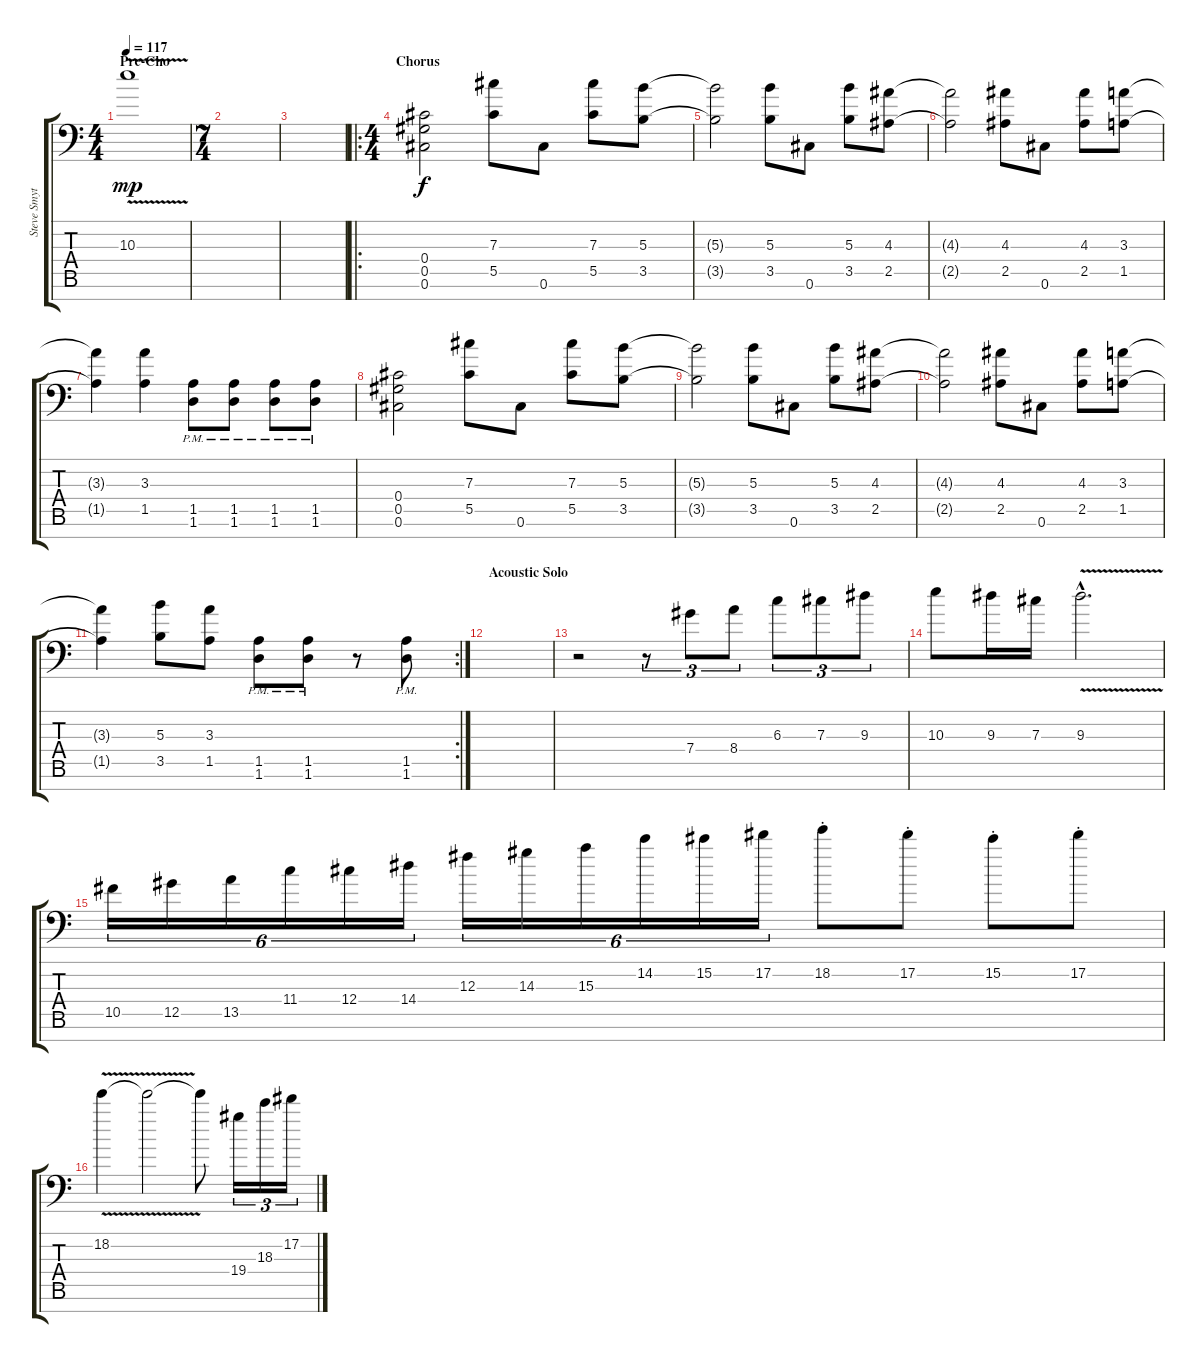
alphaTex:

\track ("Steve Smyth Lead" "Steve Smyt") {instrument distortionguitar}
\staff {score tabs}
\tuning (Eb4 Bb3 Gb3 Db3 Ab2 Db2 Ab1) {hide}
\ts (4 4)
\section ("" "Pre-Cho")
\tempo 117
\clef f4
\ks c
10.3{v}.1{dy mp} |
\ts (7 4)
|
|
\ro
\ts (4 4)
\section ("" "Chorus")
(0.4 0.5 0.6).2{dy f instrument distortionguitar} (7.3 5.5).8 0.6.8 (7.3 5.5).8 (5.3 3.5).8 |
(5.3{t} 3.5{t}).2 (5.3 3.5).8 0.6.8 (5.3 3.5).8 (4.3 2.5).8 |
(4.3{t} 2.5{t}).2 (4.3 2.5).8 0.6.8 (4.3 2.5).8 (3.3 1.5).8 |
(3.3{t} 1.5{t}).4 (3.3 1.5).4 (1.5{pm} 1.6{pm}).8 (1.5{pm} 1.6{pm}).8 (1.5{pm} 1.6{pm}).8 (1.5{pm} 1.6{pm}).8 |
(0.4 0.5 0.6).2{instrument distortionguitar} (7.3 5.5).8 0.6.8 (7.3 5.5).8 (5.3 3.5).8 |
(5.3{t} 3.5{t}).2 (5.3 3.5).8 0.6.8 (5.3 3.5).8 (4.3 2.5).8 |
(4.3{t} 2.5{t}).2 (4.3 2.5).8 0.6.8 (4.3 2.5).8 (3.3 1.5).8 |
\rc 2
(3.3{t} 1.5{t}).4 (5.3 3.5).8 (3.3 1.5).8 (1.5{pm} 1.6{pm}).8 (1.5{pm} 1.6{pm}).8 r.8 (1.5{pm} 1.6{pm}).8 |
\section ("" "Acoustic Solo")
|
r.2{instrument acousticguitarsteel} r.8{tu (3 2)} 7.4.8{tu (3 2)} 8.4.8{tu (3 2)} 6.3.8{tu (3 2)} 7.3.8{tu (3 2)} 9.3.8{tu (3 2)} |
10.3.8 9.3.16 7.3.16 9.3{v hac}.2{d} |
10.5.16{tu (6 4)} 12.5.16{tu (6 4)} 13.5.16{tu (6 4)} 11.4.16{tu (6 4)} 12.4.16{tu (6 4)} 14.4.16{tu (6 4)} 12.3.16{tu (6 4)} 14.3.16{tu (6 4)} 15.3.16{tu (6 4)} 14.2.16{tu (6 4)} 15.2.16{tu (6 4)} 17.2.16{tu (6 4)} 18.2{st}.8 17.2{st}.8 15.2{st}.8 17.2{st}.8 |
18.2{v}.4 18.2{t}.2 18.2{t}.8 19.4.16{tu (3 2)} 18.3.16{tu (3 2)} 17.2.16{tu (3 2)}
